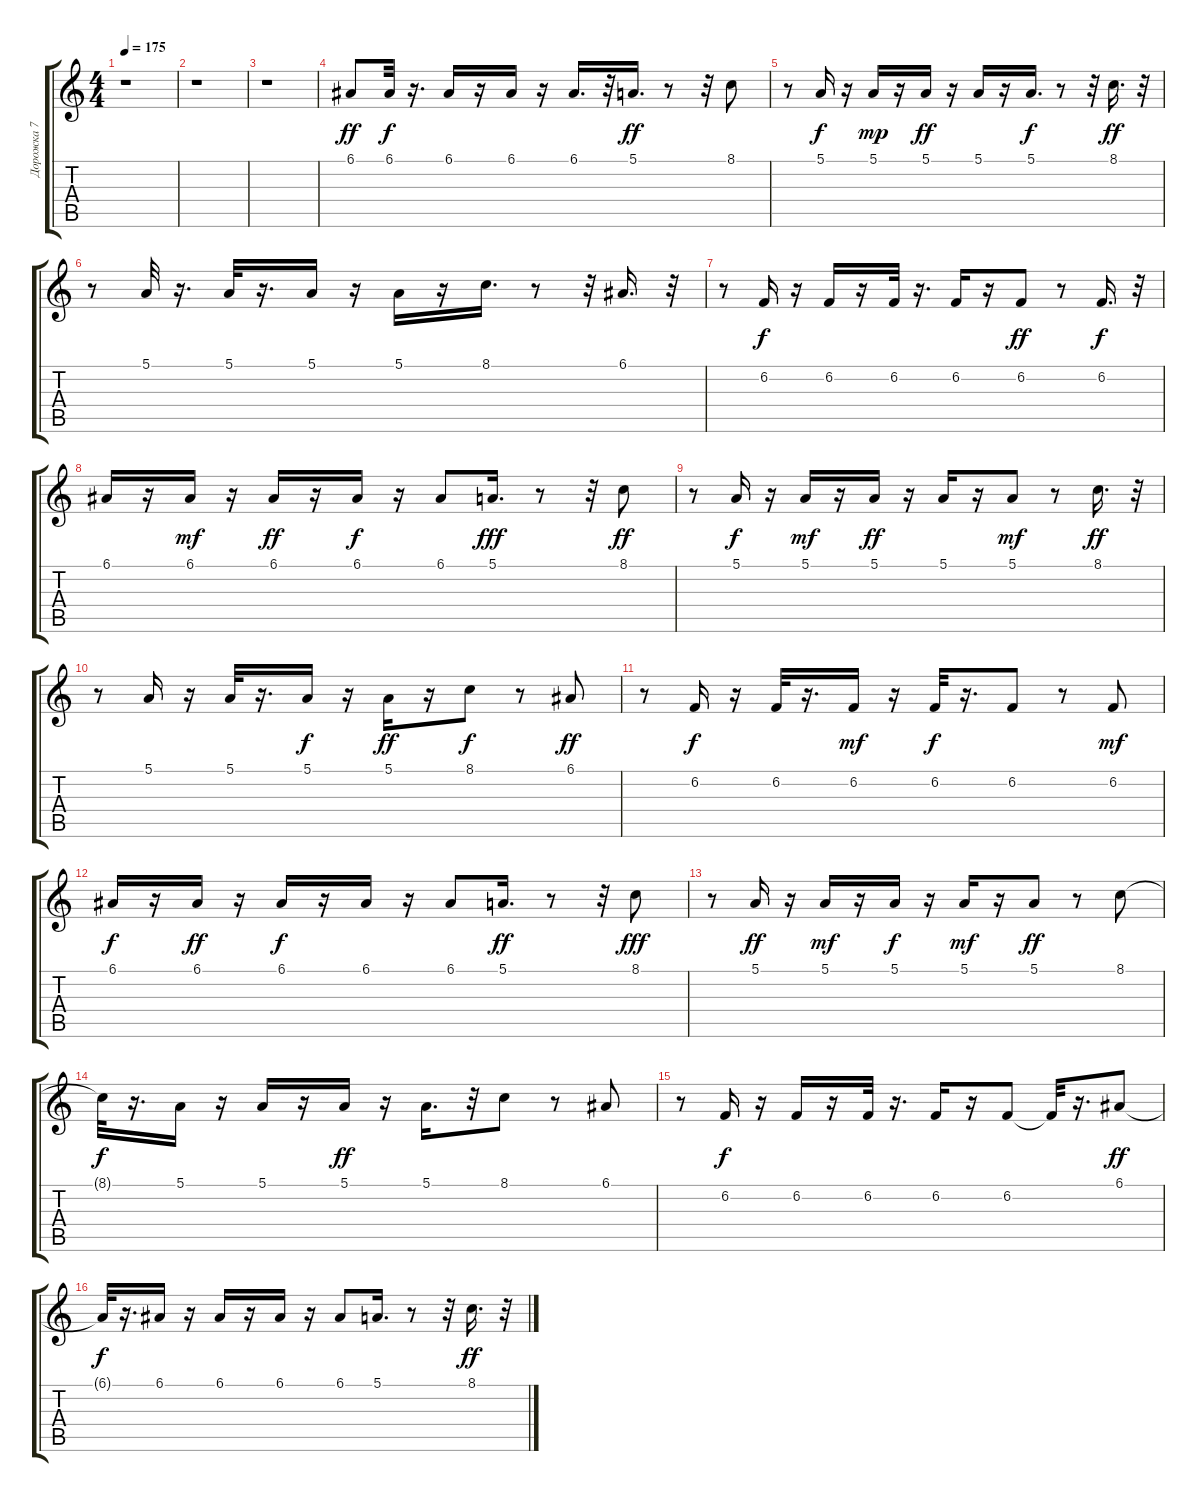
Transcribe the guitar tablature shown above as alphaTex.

\track ("Дорожка 7" "Дорожка 7") {instrument harmonica}
\staff {score tabs}
\tuning (E4 B3 G3 D3 A2 E2) {hide}
\ts (4 4)
\tempo 175
\clef g2
\ks c
r.1{dy ff} |
r.1 |
r.1 |
6.1.8 6.1.32{dy f} r.16{d} 6.1.16 r.16 6.1.16 r.16 6.1.16{d} r.32 5.1.16{d dy ff} r.8 r.32 8.1.8 |
r.8 5.1.16{dy f} r.16 5.1.16{dy mp} r.16 5.1.16{dy ff} r.16 5.1.16 r.16 5.1.16{d dy f} r.8 r.32 8.1.16{d dy ff} r.32 |
r.8 5.1.32 r.16{d} 5.1.32 r.16{d} 5.1.16 r.16 5.1.16 r.16 8.1.16{d} r.8 r.32 6.1.16{d} r.32 |
r.8 6.2.16{dy f} r.16 6.2.16 r.16 6.2.32 r.16{d} 6.2.16 r.16 6.2.8{dy ff} r.8 6.2.16{d dy f} r.32 |
6.1.16 r.16 6.1.16{dy mf} r.16 6.1.16{dy ff} r.16 6.1.16{dy f} r.16 6.1.8 5.1.16{d dy fff} r.8 r.32 8.1.8{dy ff} |
r.8 5.1.16{dy f} r.16 5.1.16{dy mf} r.16 5.1.16{dy ff} r.16 5.1.16 r.16 5.1.8{dy mf} r.8 8.1.16{d dy ff} r.32 |
r.8 5.1.16 r.16 5.1.32 r.16{d} 5.1.16{dy f} r.16 5.1.16{dy ff} r.16 8.1.8{dy f} r.8 6.1.8{dy ff} |
r.8 6.2.16{dy f} r.16 6.2.32 r.16{d} 6.2.16{dy mf} r.16 6.2.32{dy f} r.16{d} 6.2.8 r.8 6.2.8{dy mf} |
6.1.16{dy f} r.16 6.1.16{dy ff} r.16 6.1.16{dy f} r.16 6.1.16 r.16 6.1.8 5.1.16{d dy ff} r.8 r.32 8.1.8{dy fff} |
r.8 5.1.16{dy ff} r.16 5.1.16{dy mf} r.16 5.1.16{dy f} r.16 5.1.16{dy mf} r.16 5.1.8{dy ff} r.8 8.1.8 |
8.1{t}.32{dy f} r.16{d} 5.1.16 r.16 5.1.16 r.16 5.1.16{dy ff} r.16 5.1.16{d} r.32 8.1.8 r.8 6.1.8 |
r.8 6.2.16{dy f} r.16 6.2.16 r.16 6.2.32 r.16{d} 6.2.16 r.16 6.2.8 6.2{t}.32 r.16{d} 6.1.8{dy ff} |
6.1{t}.32{dy f} r.16{d} 6.1.16 r.16 6.1.16 r.16 6.1.16 r.16 6.1.8 5.1.16{d} r.8 r.32 8.1.16{d dy ff} r.32
